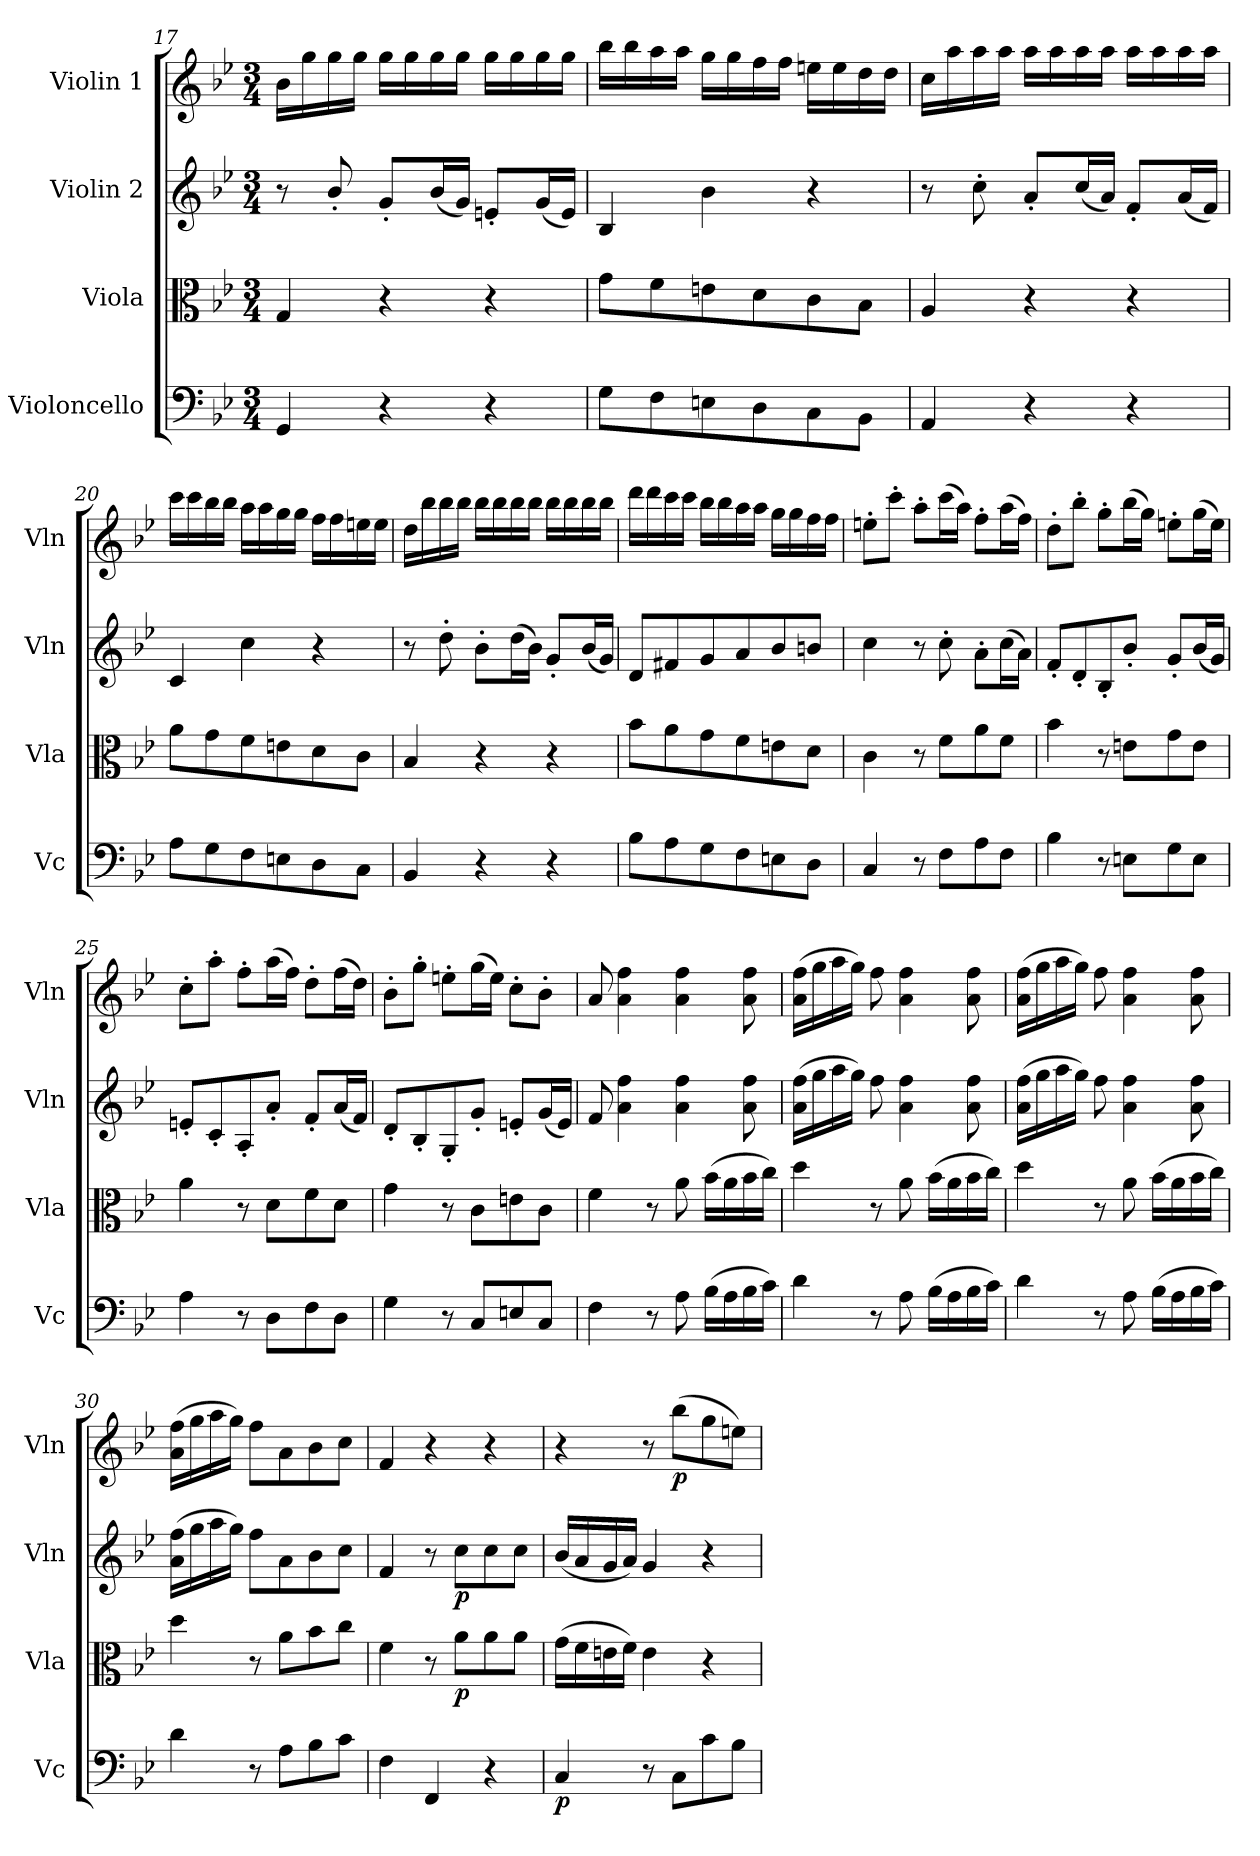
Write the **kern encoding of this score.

**kern	**dynam	**kern	**dynam	**kern	**dynam	**kern	**dynam
*part4	*part4	*part3	*part3	*part2	*part2	*part1	*part1
*staff4	*staff4	*staff3	*staff3	*staff2	*staff2	*staff1	*staff1
*I"Violoncello	*	*I"Viola	*	*I"Violin 2	*	*I"Violin 1	*
*I'Vc	*	*I'Vla	*	*I'Vln	*	*I'Vln	*
!!LO:PB:g=z
*clefF4	*	*clefC3	*	*clefG2	*	*clefG2	*
*k[b-e-]	*	*k[b-e-]	*	*k[b-e-]	*	*k[b-e-]	*
*M3/4	*	*M3/4	*	*M3/4	*	*M3/4	*
=17	=17	=17	=17	=17	=17	=17	=17
4GG/	.	4G/	.	8r	.	16b-\LL	.
.	.	.	.	.	.	16gg\	.
.	.	.	.	8b-'/	.	16gg\	.
.	.	.	.	.	.	16gg\JJ	.
4r	.	4r	.	8g'/L	.	16gg\LL	.
.	.	.	.	.	.	16gg\	.
.	.	.	.	(<16b-/L	.	16gg\	.
.	.	.	.	16g/JJ)	.	16gg\JJ	.
4r	.	4r	.	8en'/L	.	16gg\LL	.
.	.	.	.	.	.	16gg\	.
.	.	.	.	(<16g/L	.	16gg\	.
.	.	.	.	16e/JJ)	.	16gg\JJ	.
=18	=18	=18	=18	=18	=18	=18	=18
8G\L	.	8g\L	.	4B-/	.	16bb-\LL	.
.	.	.	.	.	.	16bb-\	.
8F\	.	8f\	.	.	.	16aa\	.
.	.	.	.	.	.	16aa\JJ	.
8En\	.	8en\	.	4b-\	.	16gg\LL	.
.	.	.	.	.	.	16gg\	.
8D\	.	8d\	.	.	.	16ff\	.
.	.	.	.	.	.	16ff\JJ	.
8C\	.	8c\	.	4r	.	16een\LL	.
.	.	.	.	.	.	16ee\	.
8BB-\J	.	8B-\J	.	.	.	16dd\	.
.	.	.	.	.	.	16dd\JJ	.
=19	=19	=19	=19	=19	=19	=19	=19
4AA/	.	4A/	.	8r	.	16cc\LL	.
.	.	.	.	.	.	16aa\	.
.	.	.	.	8cc'\	.	16aa\	.
.	.	.	.	.	.	16aa\JJ	.
4r	.	4r	.	8a'/L	.	16aa\LL	.
.	.	.	.	.	.	16aa\	.
.	.	.	.	(<16cc/L	.	16aa\	.
.	.	.	.	16a/JJ)	.	16aa\JJ	.
4r	.	4r	.	8f'/L	.	16aa\LL	.
.	.	.	.	.	.	16aa\	.
.	.	.	.	(<16a/L	.	16aa\	.
.	.	.	.	16f/JJ)	.	16aa\JJ	.
!!LO:PB:g=z
=20	=20	=20	=20	=20	=20	=20	=20
8A\L	.	8a\L	.	4c/	.	16ccc\LL	.
.	.	.	.	.	.	16ccc\	.
8G\	.	8g\	.	.	.	16bb-\	.
.	.	.	.	.	.	16bb-\JJ	.
8F\	.	8f\	.	4cc\	.	16aa\LL	.
.	.	.	.	.	.	16aa\	.
8En\	.	8en\	.	.	.	16gg\	.
.	.	.	.	.	.	16gg\JJ	.
8D\	.	8d\	.	4r	.	16ff\LL	.
.	.	.	.	.	.	16ff\	.
8C\J	.	8c\J	.	.	.	16een\	.
.	.	.	.	.	.	16ee\JJ	.
=21	=21	=21	=21	=21	=21	=21	=21
4BB-/	.	4B-/	.	8r	.	16dd\LL	.
.	.	.	.	.	.	16bb-\	.
.	.	.	.	8dd'\	.	16bb-\	.
.	.	.	.	.	.	16bb-\JJ	.
4r	.	4r	.	8b-'\L	.	16bb-\LL	.
.	.	.	.	.	.	16bb-\	.
.	.	.	.	(>16dd\L	.	16bb-\	.
.	.	.	.	16b-\JJ)	.	16bb-\JJ	.
4r	.	4r	.	8g'/L	.	16bb-\LL	.
.	.	.	.	.	.	16bb-\	.
.	.	.	.	(<16b-/L	.	16bb-\	.
.	.	.	.	16g/JJ)	.	16bb-\JJ	.
=22	=22	=22	=22	=22	=22	=22	=22
8B-\L	.	8b-\L	.	8d/L	.	16ddd\LL	.
.	.	.	.	.	.	16ddd\	.
8A\	.	8a\	.	8f#X/	.	16ccc\	.
.	.	.	.	.	.	16ccc\JJ	.
8G\	.	8g\	.	8g/	.	16bb-\LL	.
.	.	.	.	.	.	16bb-\	.
8F\	.	8f\	.	8a/	.	16aa\	.
.	.	.	.	.	.	16aa\JJ	.
8En\	.	8en\	.	8b-/	.	16gg\LL	.
.	.	.	.	.	.	16gg\	.
8D\J	.	8d\J	.	8bn/J	.	16ff\	.
.	.	.	.	.	.	16ff\JJ	.
!!LO:LB:g=z
=23	=23	=23	=23	=23	=23	=23	=23
4C/	.	4c\	.	4cc\	.	8een'\L	.
.	.	.	.	.	.	8ccc'\J	.
8r	.	8r	.	8r	.	8aa'\L	.
8F\L	.	8f\L	.	8cc'\	.	(>16ccc\L	.
.	.	.	.	.	.	16aa\JJ)	.
8A\	.	8a\	.	8a'\L	.	8ff'\L	.
8F\J	.	8f\J	.	(>16cc\L	.	(>16aa\L	.
.	.	.	.	16a\JJ)	.	16ff\JJ)	.
=24	=24	=24	=24	=24	=24	=24	=24
4B-\	.	4b-\	.	8f'/L	.	8dd'\L	.
.	.	.	.	8d'/	.	8bb-'\J	.
8r	.	8r	.	8B-'/	.	8gg'\L	.
8En\L	.	8en\L	.	8b-'/J	.	(>16bb-\L	.
.	.	.	.	.	.	16gg\JJ)	.
8G\	.	8g\	.	8g'/L	.	8een'\L	.
8E\J	.	8e\J	.	(<16b-/L	.	(>16gg\L	.
.	.	.	.	16g/JJ)	.	16ee\JJ)	.
=25	=25	=25	=25	=25	=25	=25	=25
4A\	.	4a\	.	8en'/L	.	8cc'\L	.
.	.	.	.	8c'/	.	8aa'\J	.
8r	.	8r	.	8A'/	.	8ff'\L	.
8D\L	.	8d\L	.	8a'/J	.	(>16aa\L	.
.	.	.	.	.	.	16ff\JJ)	.
8F\	.	8f\	.	8f'/L	.	8dd'\L	.
8D\J	.	8d\J	.	(<16a/L	.	(>16ff\L	.
.	.	.	.	16f/JJ)	.	16dd\JJ)	.
=26	=26	=26	=26	=26	=26	=26	=26
4G\	.	4g\	.	8d'/L	.	8b-'\L	.
.	.	.	.	8B-'/	.	8gg'\J	.
8r	.	8r	.	8G'/	.	8een'\L	.
8C/L	.	8c\L	.	8g'/J	.	(>16gg\L	.
.	.	.	.	.	.	16ee\JJ)	.
8En/	.	8en\	.	8en'/L	.	8cc'\L	.
8C/J	.	8c\J	.	(<16g/L	.	8b-'\J	.
.	.	.	.	16e/JJ)	.	.	.
!!LO:LB:g=z
=27	=27	=27	=27	=27	=27	=27	=27
4F\	.	4f\	.	8f/	.	8a/	.
.	.	.	.	4a\ 4ff\	.	4a\ 4ff\	.
8r	.	8r	.	.	.	.	.
8A\	.	8a\	.	4a\ 4ff\	.	4a\ 4ff\	.
(>16B-\LL	.	(>16b-\LL	.	.	.	.	.
16A\	.	16a\	.	.	.	.	.
16B-\	.	16b-\	.	8a\ 8ff\	.	8a\ 8ff\	.
16c\JJ)	.	16cc\JJ)	.	.	.	.	.
=28	=28	=28	=28	=28	=28	=28	=28
4d\	.	4dd\	.	(>16a\ 16ff\LL	.	(>16a\ 16ff\LL	.
.	.	.	.	16gg\	.	16gg\	.
.	.	.	.	16aa\	.	16aa\	.
.	.	.	.	16gg\JJ)	.	16gg\JJ)	.
8r	.	8r	.	8ff\	.	8ff\	.
8A\	.	8a\	.	4a\ 4ff\	.	4a\ 4ff\	.
(>16B-\LL	.	(>16b-\LL	.	.	.	.	.
16A\	.	16a\	.	.	.	.	.
16B-\	.	16b-\	.	8a\ 8ff\	.	8a\ 8ff\	.
16c\JJ)	.	16cc\JJ)	.	.	.	.	.
=29	=29	=29	=29	=29	=29	=29	=29
4d\	.	4dd\	.	(>16a\ 16ff\LL	.	(>16a\ 16ff\LL	.
.	.	.	.	16gg\	.	16gg\	.
.	.	.	.	16aa\	.	16aa\	.
.	.	.	.	16gg\JJ)	.	16gg\JJ)	.
8r	.	8r	.	8ff\	.	8ff\	.
8A\	.	8a\	.	4a\ 4ff\	.	4a\ 4ff\	.
(>16B-\LL	.	(>16b-\LL	.	.	.	.	.
16A\	.	16a\	.	.	.	.	.
16B-\	.	16b-\	.	8a\ 8ff\	.	8a\ 8ff\	.
16c\JJ)	.	16cc\JJ)	.	.	.	.	.
!!LO:LB:g=z
=30	=30	=30	=30	=30	=30	=30	=30
4d\	.	4dd\	.	(>16a\ 16ff\LL	.	(>16a\ 16ff\LL	.
.	.	.	.	16gg\	.	16gg\	.
.	.	.	.	16aa\	.	16aa\	.
.	.	.	.	16gg\JJ)	.	16gg\JJ)	.
8r	.	8r	.	8ff\L	.	8ff\L	.
8A\L	.	8a\L	.	8a\	.	8a\	.
8B-\	.	8b-\	.	8b-\	.	8b-\	.
8c\J	.	8cc\J	.	8cc\J	.	8cc\J	.
=31	=31	=31	=31	=31	=31	=31	=31
4F\	.	4f\	.	4f/	.	4f/	.
4FF/	.	8r	.	8r	.	4r	.
!	!	!	!LO:DY:b	!	!LO:DY:b	!	!
.	.	8a\L	p	8cc\L	p	.	.
4r	.	8a\	.	8cc\	.	4r	.
.	.	8a\J	.	8cc\J	.	.	.
=32	=32	=32	=32	=32	=32	=32	=32
!	!LO:DY:b	!	!	!	!	!	!
4C/	p	(>16g\LL	.	(<16b-/LL	.	4r	.
.	.	16f\	.	16a/	.	.	.
.	.	16en\	.	16g/	.	.	.
.	.	16f\JJ)	.	16a/JJ)	.	.	.
8r	.	4e\	.	4g/	.	8r	.
!	!	!	!	!	!	!	!LO:DY:b
8C\L	.	.	.	.	.	(>8bb-\L	p
8c\	.	4r	.	4r	.	8gg\	.
8B-\J	.	.	.	.	.	8een\J)	.
=	=	=	=	=	=	=	=
*-	*-	*-	*-	*-	*-	*-	*-
